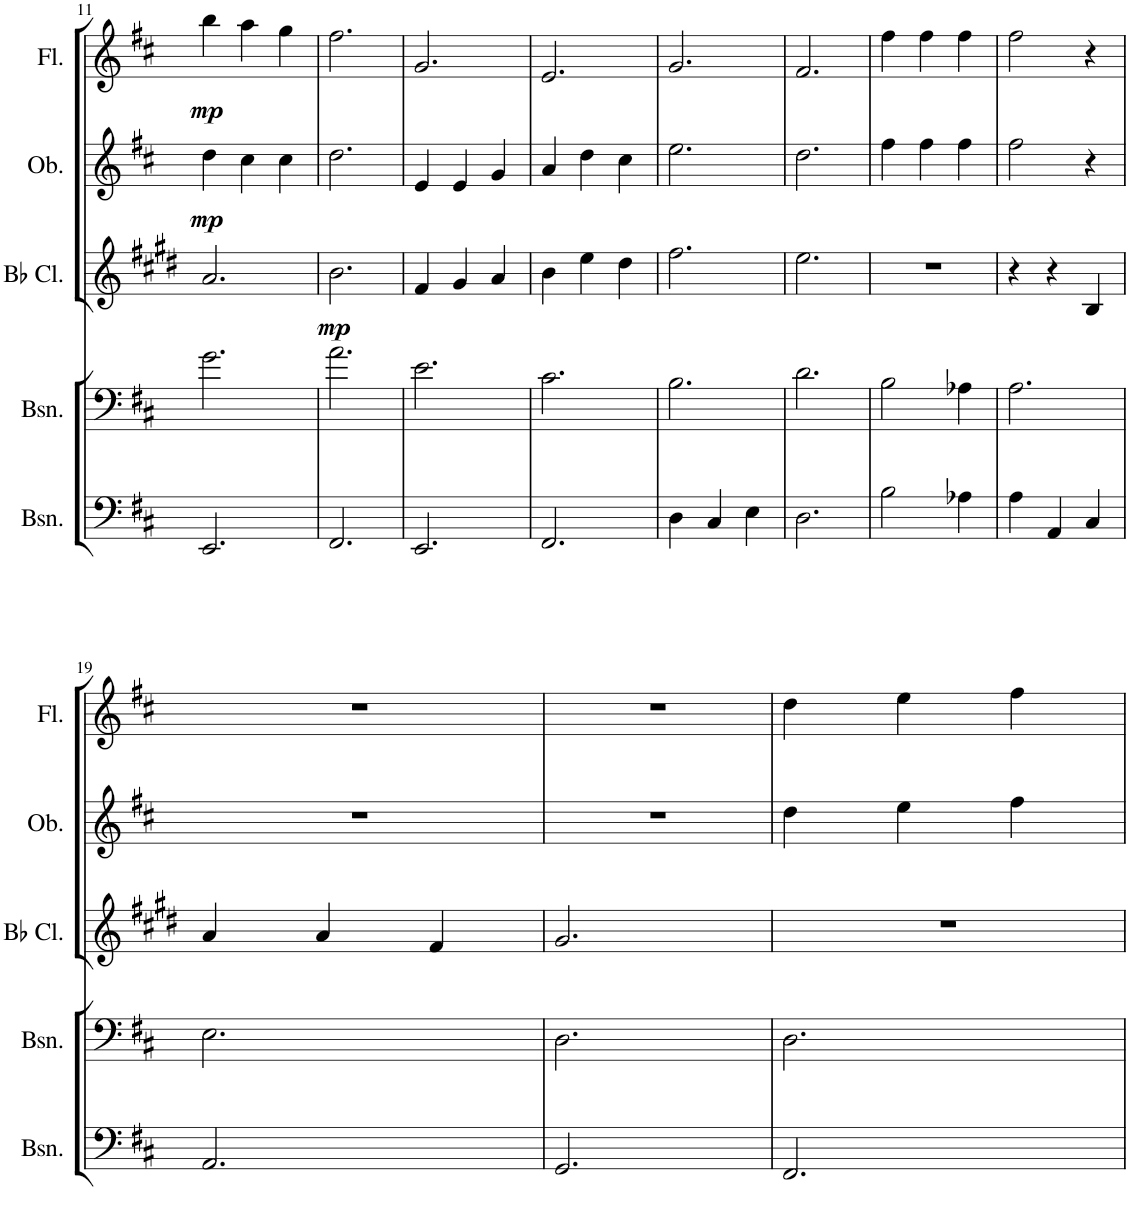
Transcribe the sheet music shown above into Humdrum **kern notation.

**kern	**kern	**kern	**dynam	**kern	**dynam	**kern	**dynam
*part5	*part4	*part3	*part3	*part2	*part2	*part1	*part1
*staff5	*staff4	*staff3	*staff3	*staff2	*staff2	*staff1	*staff1
*I"Bassoon	*I"Bassoon	*I"Bb Clarinet	*	*I"Oboe	*	*I"Flute	*
*I'Bsn.	*I'Bsn.	*I'Bb Cl.	*	*I'Ob.	*	*I'Fl.	*
!!LO:PB:g=z
*clefF4	*clefF4	*clefG2	*	*clefG2	*	*clefG2	*
*	*	*Trd1c2	*	*	*	*	*
*k[f#c#]	*k[f#c#]	*k[f#c#g#d#]	*	*k[f#c#]	*	*k[f#c#]	*
*M3/4	*M3/4	*M3/4	*	*M3/4	*	*M3/4	*
=11	=11	=11	=11	=11	=11	=11	=11
!	!	!	!	!	!LO:DY:b	!	!LO:DY:b
2.EE/	2.g\	2.a/	.	4dd\	mp	4bb\	mp
.	.	.	.	4cc#\	.	4aa\	.
.	.	.	.	4cc#\	.	4gg\	.
=12	=12	=12	=12	=12	=12	=12	=12
!	!	!	!LO:DY:b	!	!	!	!
2.FF#/	2.a\	2.b\	mp	2.dd\	.	2.ff#\	.
=13	=13	=13	=13	=13	=13	=13	=13
2.EE/	2.e\	4f#/	.	4e/	.	2.g/	.
.	.	4g#/	.	4e/	.	.	.
.	.	4a/	.	4g/	.	.	.
=14	=14	=14	=14	=14	=14	=14	=14
2.FF#/	2.c#\	4b\	.	4a/	.	2.e/	.
.	.	4ee\	.	4dd\	.	.	.
.	.	4dd#\	.	4cc#\	.	.	.
=15	=15	=15	=15	=15	=15	=15	=15
4D\	2.B\	2.ff#\	.	2.ee\	.	2.g/	.
4C#/	.	.	.	.	.	.	.
4E\	.	.	.	.	.	.	.
=16	=16	=16	=16	=16	=16	=16	=16
2.D\	2.d\	2.ee\	.	2.dd\	.	2.f#/	.
=17	=17	=17	=17	=17	=17	=17	=17
2B\	2B\	2.r	.	4ff#\	.	4ff#\	.
.	.	.	.	4ff#\	.	4ff#\	.
4A-X\	4A-X\	.	.	4ff#\	.	4ff#\	.
=18	=18	=18	=18	=18	=18	=18	=18
4A\	2.A\	4r	.	2ff#\	.	2ff#\	.
4AA/	.	4r	.	.	.	.	.
4C#/	.	4B/	.	4r	.	4r	.
!!LO:LB:g=z
=19	=19	=19	=19	=19	=19	=19	=19
2.AA/	2.E\	4a/	.	2.r	.	2.r	.
.	.	4a/	.	.	.	.	.
.	.	4f#/	.	.	.	.	.
=20	=20	=20	=20	=20	=20	=20	=20
2.GG/	2.D\	2.g#/	.	2.r	.	2.r	.
=21	=21	=21	=21	=21	=21	=21	=21
2.FF#/	2.D\	2.r	.	4dd\	.	4dd\	.
.	.	.	.	4ee\	.	4ee\	.
.	.	.	.	4ff#\	.	4ff#\	.
=	=	=	=	=	=	=	=
*-	*-	*-	*-	*-	*-	*-	*-
